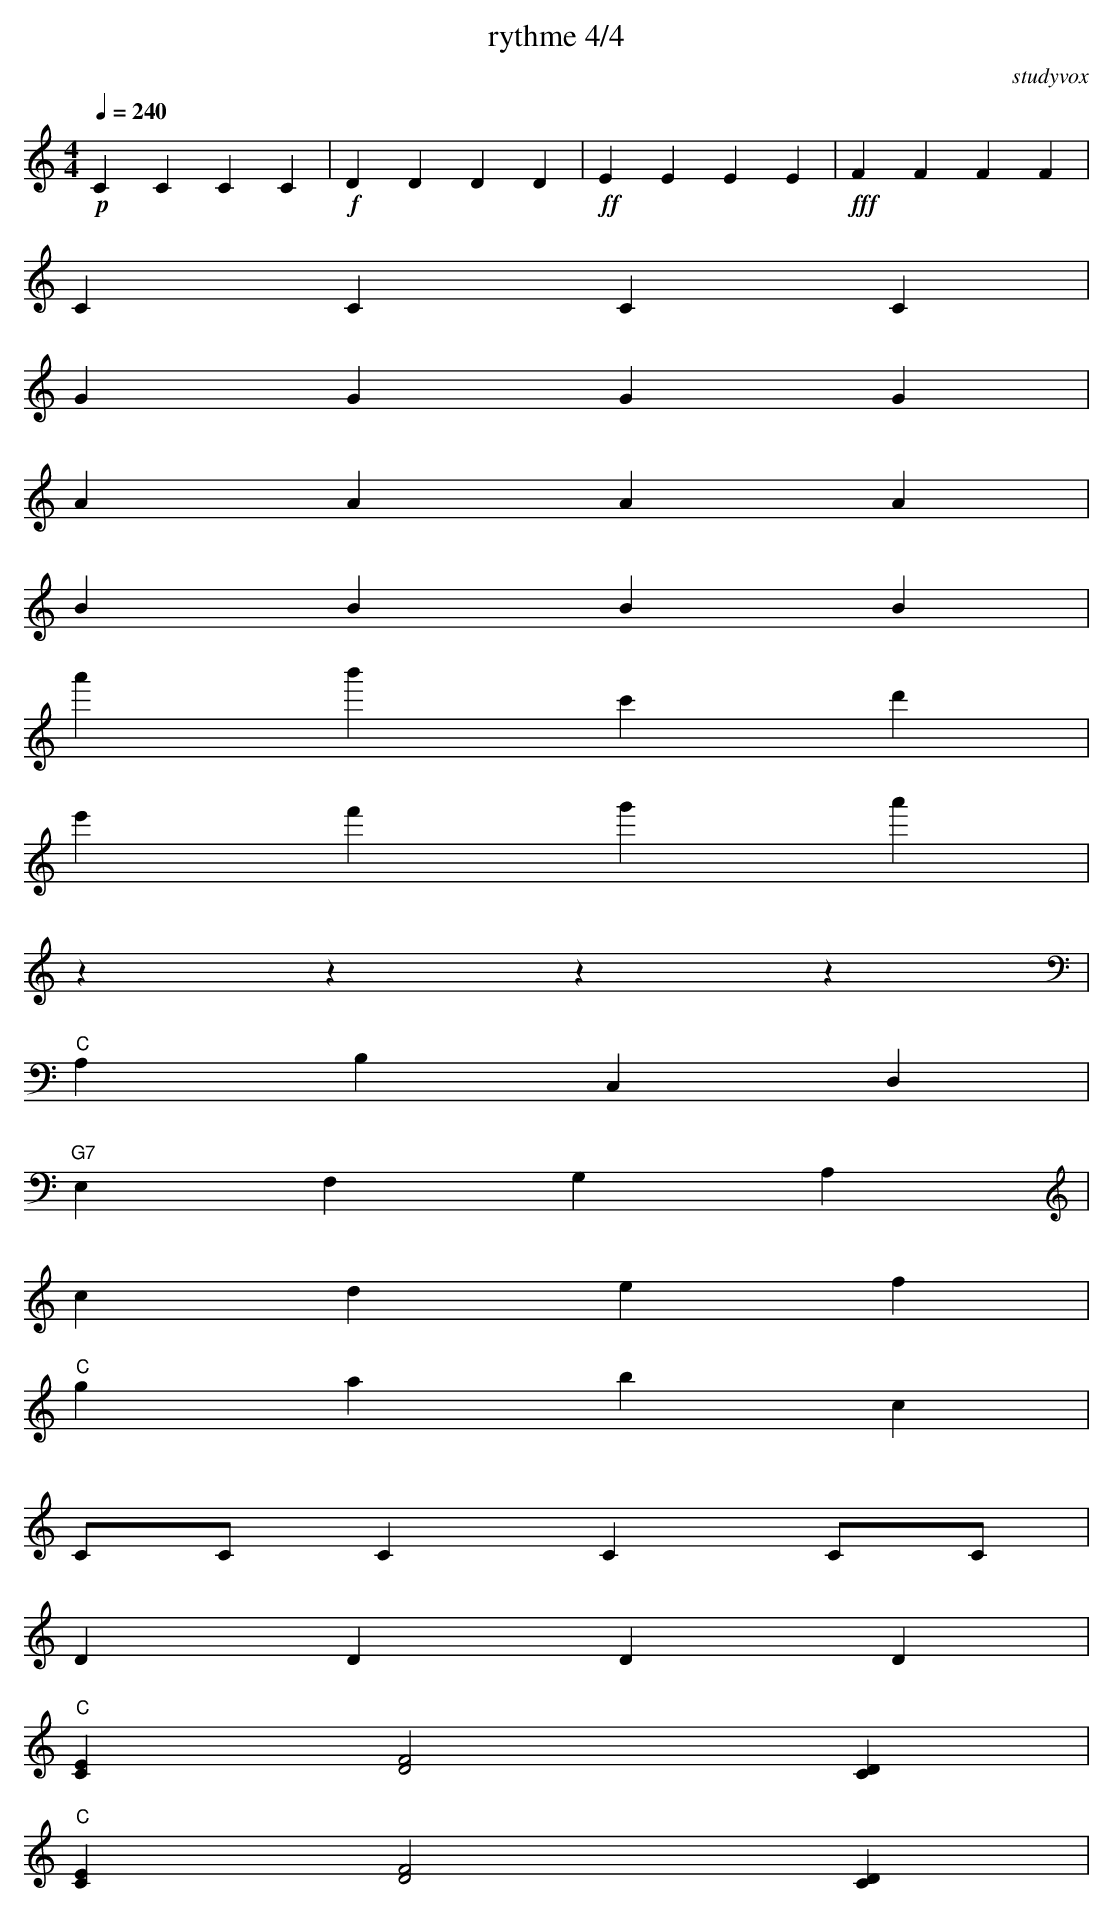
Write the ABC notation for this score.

X:1
T:rythme 4/4
O:studyvox
M: 4/4
L: 1/4
Q:1/4=240
K:C
V:1
!p! CCCC | !f! DDDD | !ff! EEEE | !fff! FFFF |
CCCC |
GGGG |
AAAA |
  BBBB |
a'b'c'd' |
e'f'g'a' |
zzzz |
"C" A,B,C,D, |
"G7" E,F,G,A, |
cdef |
"C" gabc |
!nodrum!
C/C/CCC/C/ |
DDDD |
"C" [CE] [D2F2] [CD] |
"C" [CE] [D2F2] [CD] |
